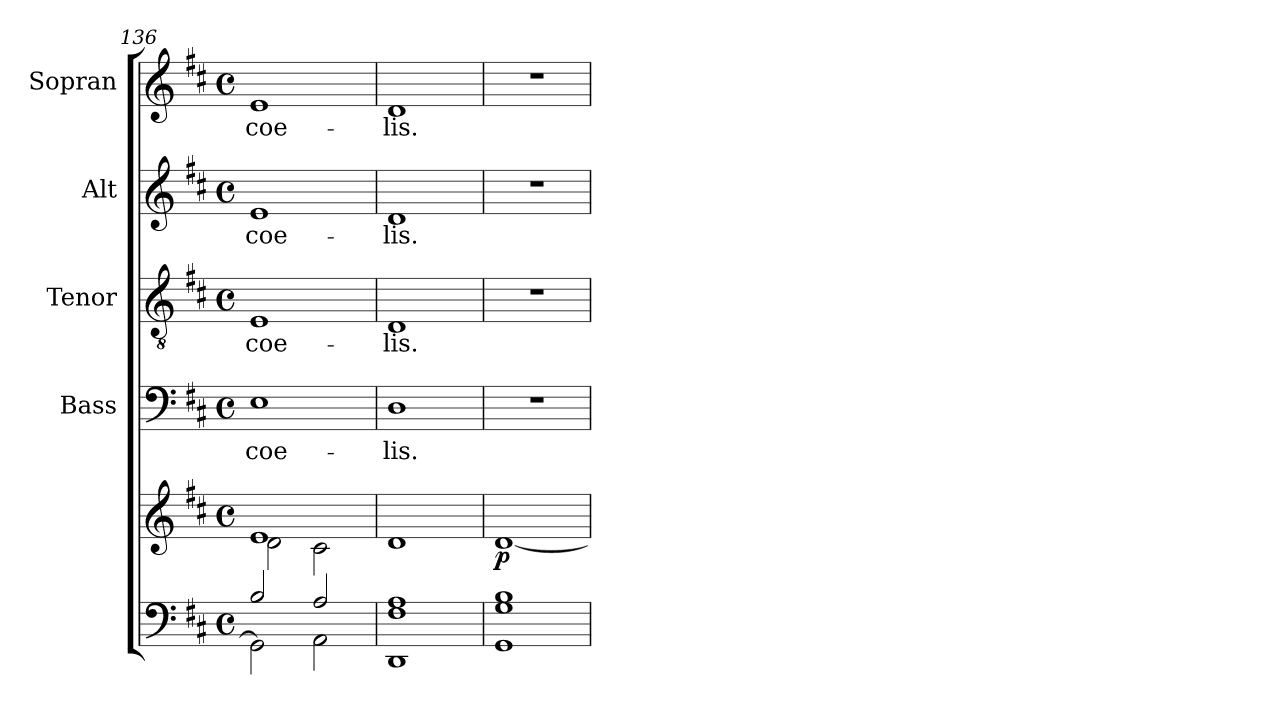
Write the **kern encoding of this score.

**kern	**kern	**dynam	**kern	**text	**kern	**text	**kern	**text	**kern	**text
*part5	*part5	*part5	*part4	*part4	*part3	*part3	*part2	*part2	*part1	*part1
*staff6	*staff5	*staff5/6	*staff4	*staff4	*staff3	*staff3	*staff2	*staff2	*staff1	*staff1
*	*	*	*I"Bass	*	*I"Tenor	*	*I"Alt	*	*I"Sopran	*
*	*	*	*I'B.	*	*I'T.	*	*I'A.	*	*I'S.	*
*clefF4	*clefG2	*	*clefF4	*	*clefGv2	*	*clefG2	*	*clefG2	*
*k[f#c#]	*k[f#c#]	*	*k[f#c#]	*	*k[f#c#]	*	*k[f#c#]	*	*k[f#c#]	*
*D:	*D:	*	*D:	*	*D:	*	*D:	*	*D:	*
*M4/4	*M4/4	*	*M4/4	*	*M4/4	*	*M4/4	*	*M4/4	*
*met(c)	*met(c)	*	*met(c)	*	*met(c)	*	*met(c)	*	*met(c)	*
=136	=136	=136	=136	=136	=136	=136	=136	=136	=136	=136
*^	*^	*	*	*	*	*	*	*	*	*
!	!	!	!	!	!	!LO:LY:b	!	!LO:LY:b	!	!LO:LY:b	!	!LO:LY:b
2B/	2GG\]	1e	2d\	.	1E	coe-	1E	coe-	1e	coe-	1e	coe-
2A/	2AA\	.	2c#\	.	.	.	.	.	.	.	.	.
=137	=137	=137	=137	=137	=137	=137	=137	=137	=137	=137	=137	=137
!	!	!	!	!	!	!LO:LY:b	!	!LO:LY:b	!	!LO:LY:b	!	!LO:LY:b
*	*	*v	*v	*	*	*	*	*	*	*	*	*
1F# 1A	1DD	1d	.	1D	-lis.	1D	-lis.	1d	-lis.	1d	-lis.
=138	=138	=138	=138	=138	=138	=138	=138	=138	=138	=138	=138
!	!	!	!LO:DY:b	!	!	!	!	!	!	!	!
1G 1B	1GG	[1d	p	1r	.	1r	.	1r	.	1r	.
*v	*v	*	*	*	*	*	*	*	*	*	*
=	=	=	=	=	=	=	=	=	=	=
*-	*-	*-	*-	*-	*-	*-	*-	*-	*-	*-
